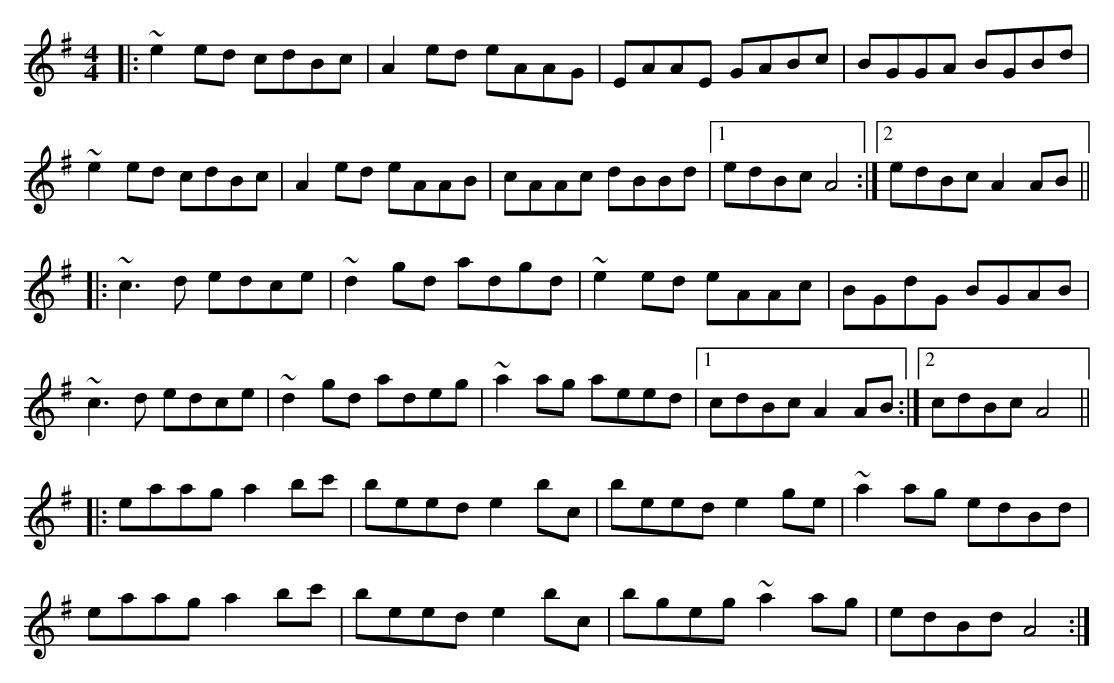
X:1
M:4/4
K:Ador
|:~e2ed cdBc|A2ed eAAG|EAAE GABc|BGGA BGBd|
~e2ed cdBc|A2ed eAAB|cAAc dBBd|1 edBc A4:|2 edBc A2AB||
|:~c3d edce|~d2gd adgd|~e2ed eAAc|BGdG BGAB|
~c3d edce|~d2gd adeg|~a2ag aeed|1 cdBc A2AB:|2 cdBc A4||
|:eaag a2bc'|beed e2bc|beed e2ge|~a2ag edBd|
eaag a2bc'|beed e2bc|bgeg ~a2ag|edBd A4:|
